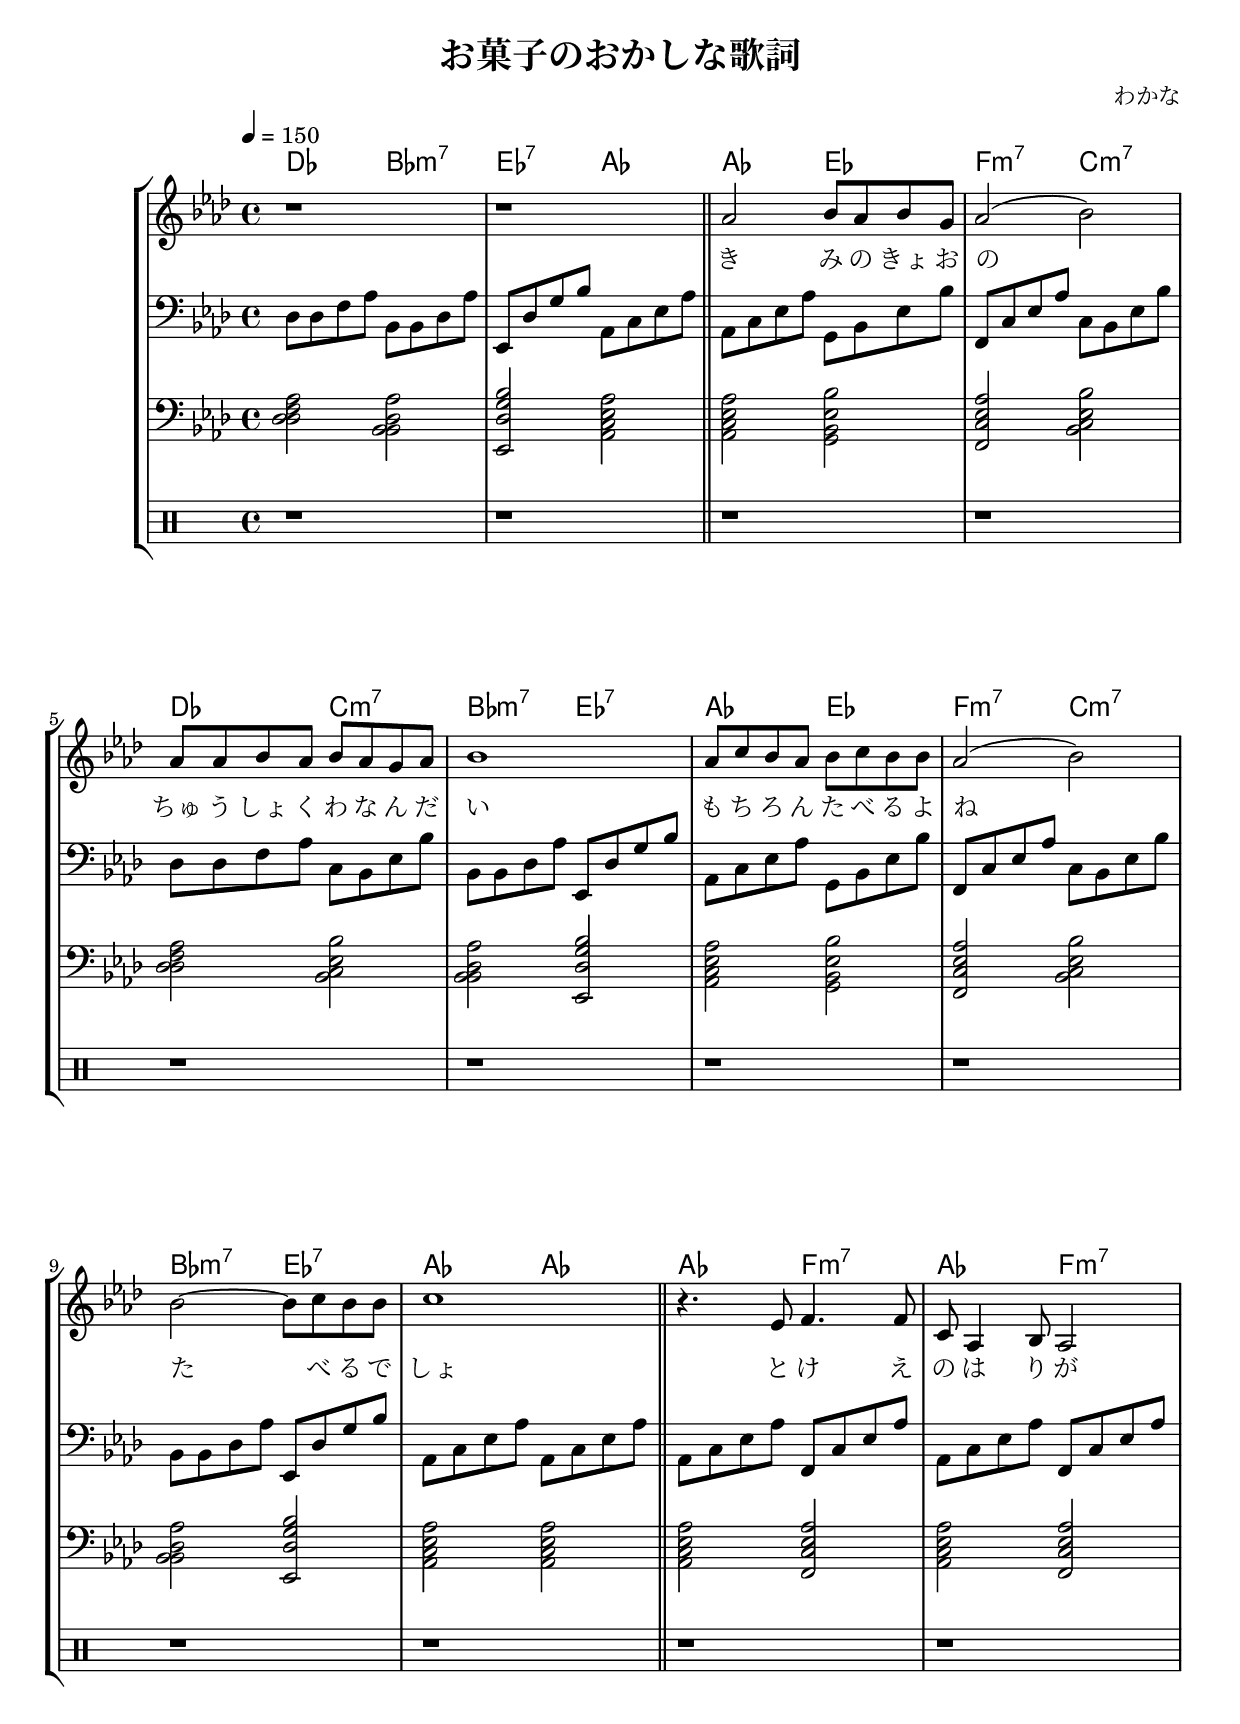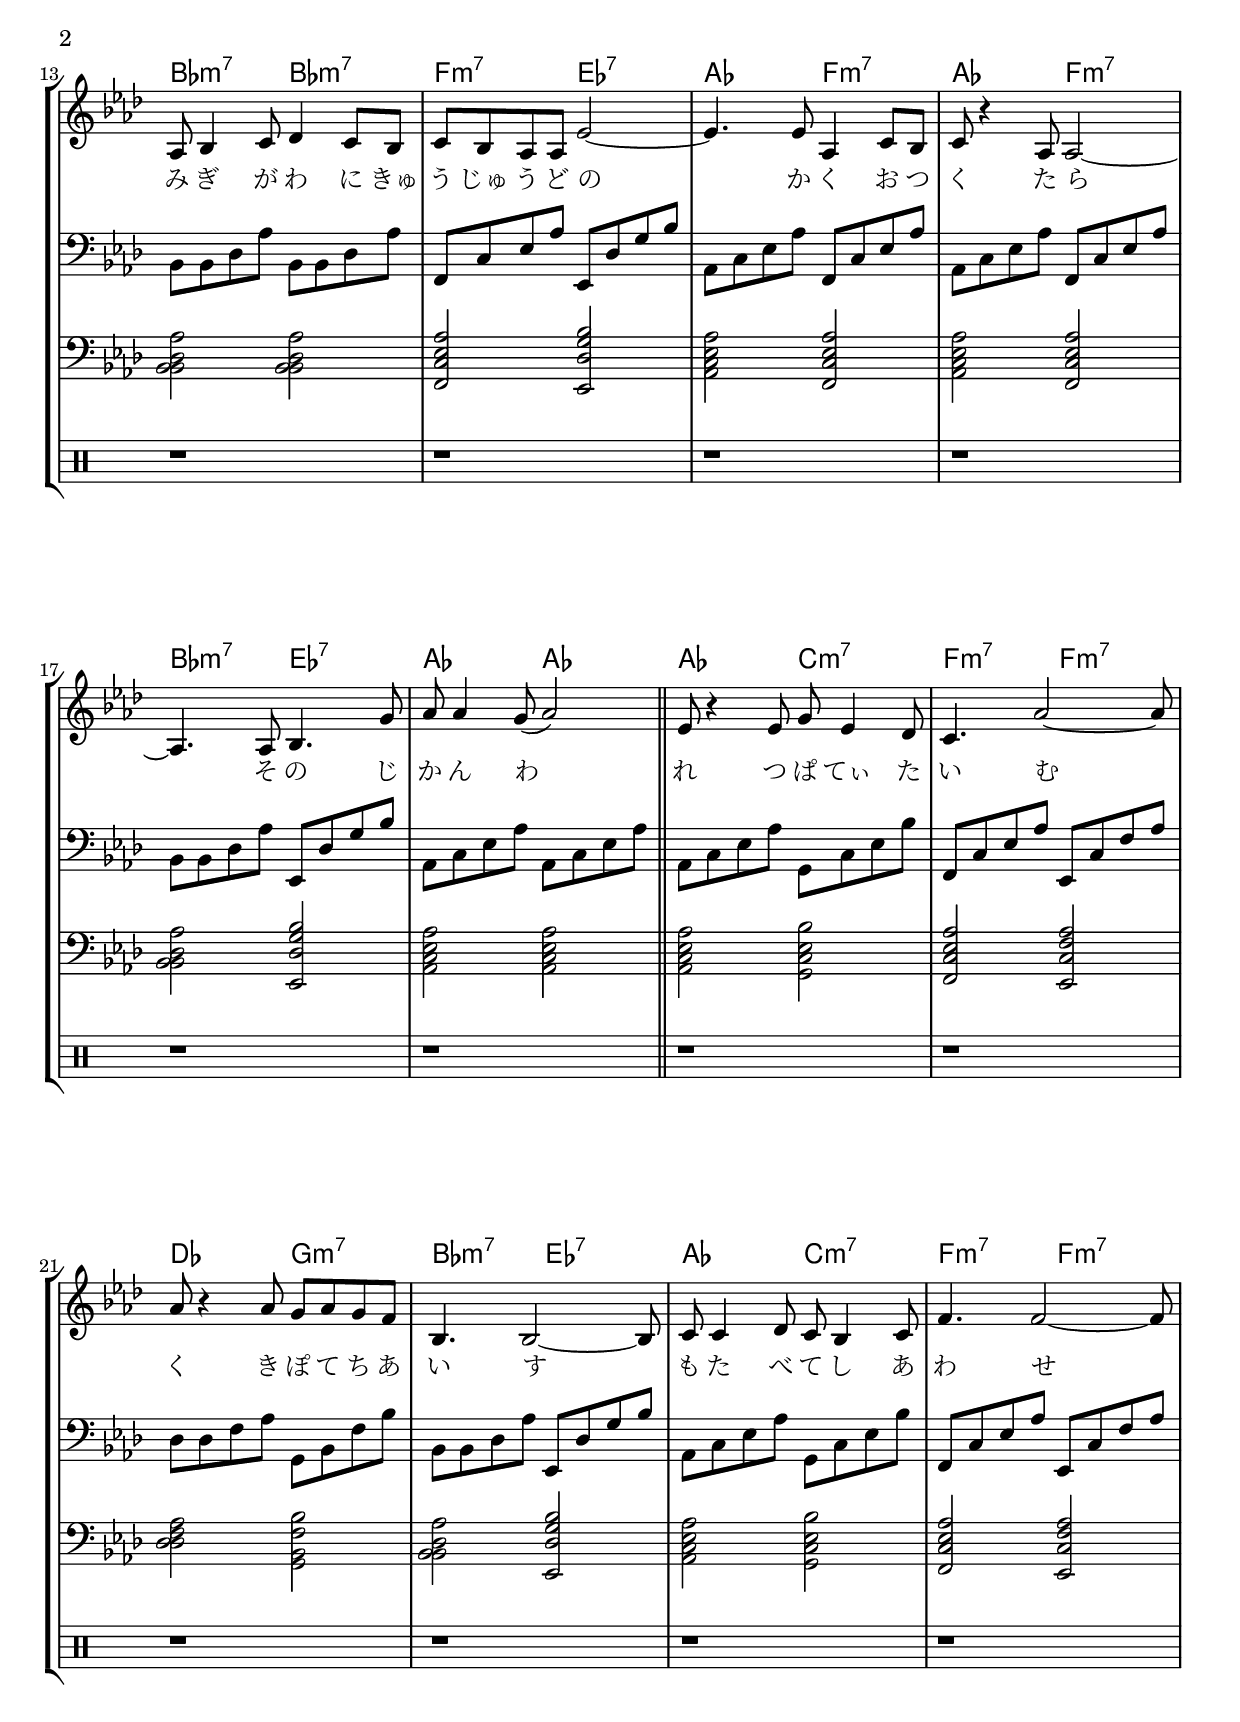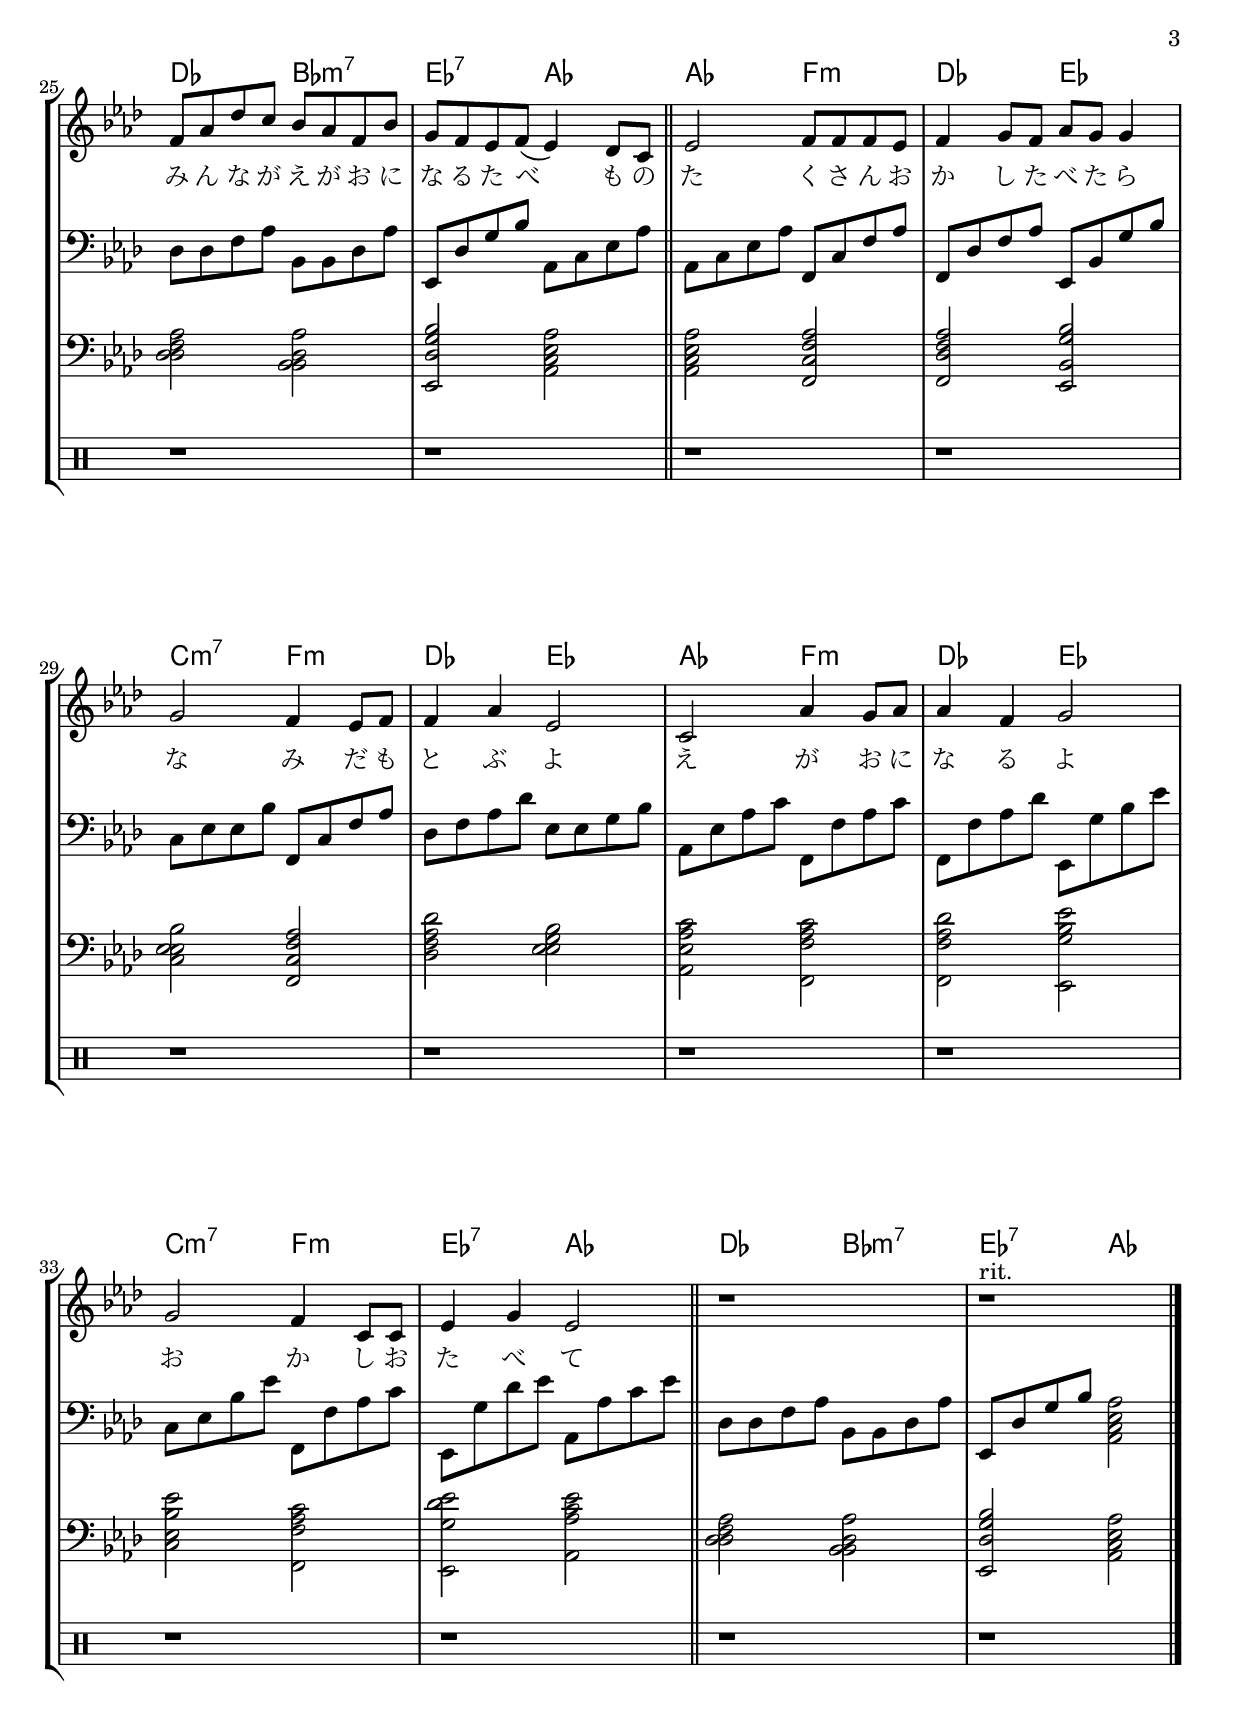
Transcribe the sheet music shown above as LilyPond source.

\version "2.12.1"

\header {
	title = \markup {お菓子のおかしな歌詞}
	composer = \markup \center-column {わかな}
}

harmony = \chordmode {
	des2 bes:min7 es:7 as 

	as es f:min7 c:min7 des c:min7 bes:min7 es:7 as es f:min7 c:min7 bes:min7 es:7 as as 

	as f:min7 as f:min7 bes:min7 bes:min7 f:min7 es:7 as f:min7 as f:min7 bes:min7 es:7 as as 

	as c:min7 f:min7 f:min7 des g:min7 bes:min7 es:7 as c:min7 f:min7 f:min7 des bes:min7 es:7 as 

	as f:m des es c:min7 f:m des es as f:m des es c:min7 f:m es:7 as 

	des bes:min7 es:7 as 
}

melody = {
	\key as \major
	\tempo 4 = 150
	r1 | r1   
	\set Staff.midiInstrument = #"fss0.35"
	 as'2  bes'8  as'8  bes'8  g'8 
	as'2  (bes'2) 
	as'8  as'8  bes'8  as'8  bes'8  as'8  g'8  as'8 
	bes'1 
	as'8  c''8  bes'8  as'8  bes'8  c''8  bes'8  bes'8 
	as'2  (bes'2) 
	bes'2~bes'8  c''8  bes'8  bes'8 
	c''1
	\set Staff.midiInstrument = #"fss0.35"
	r4. es'8  f'4.  f'8 
	c'8  as4  bes8  as2 
	as8  bes4  c'8  des'4  c'8  bes8 
	c'8  bes8  as8  as8  es'2~ 
	es'4.  es'8  as4  c'8  bes8 
	c'8  r4  as8  as2~ 
	as4.  as8  bes4.  g'8 
	as'8  as'4  g'8  (as'2)
	\set Staff.midiInstrument = #"fss0.35"
	 es'8  r4  es'8  g'8  es'4  des'8 
	c'4.  as'2~as'8 
	as'8  r4  as'8  g'8  as'8  g'8  f'8 
	bes4.  bes2~bes8 
	c'8  c'4  des'8  c'8  bes4  c'8 
	f'4.  f'2~f'8 
	f'8  as'8  des''8  c''8  bes'8  as'8  f'8  bes'8 
	g'8  f'8  es'8  f'8  (es'4)  des'8  c'8
	\set Staff.midiInstrument = #"fss0.35"
	 es'2  f'8  f'8  f'8  es'8 
	f'4  g'8  f'8  as'8  g'8  g'4 
	g'2  f'4  es'8  f'8 
	f'4  as'4  es'2 
	c'2  as'4  g'8  as'8 
	as'4  f'4  g'2 
	g'2  f'4  c'8  c'8 
	es'4  g'4  es'2
	r1 | r1^"rit." \bar "|."
}

words = \lyricmode {
	
	き  み  の  きょ  お  の  ちゅ  う  しょ  く  わ  な  ん  だ  い  も  ち  ろ  ん  た  べ  る  よ  ね  た  べ  る  で  しょ  
	と  け  え  の  は  り  が  み  ぎ  が  わ  に  きゅ  う  じゅ  う  ど  の  か  く  お  つ  く  た  ら  そ  の  じ  か  ん  わ  
	れ  つ  ぱ  てぃ  た  い  む  く  き  ぽ  て  ち  あ  い  す  も  た  べ  て  し  あ  わ  せ  み  ん  な  が  え  が  お  に  な  る  た  べ  も  の  
	た  く  さ  ん  お  か  し  た  べ  た  ら  な  み  だ  も  と  ぶ  よ  え  が  お  に  な  る  よ  お  か  し  お  た  べ  て  
	
}

tempochange = {
	\tempo 4 = 150
	r1 | r1 \bar "||"
	\tempo 4 = 150
	r1 | r1 | r1 | r1 | r1 | r1 | r1 | r1 \bar "||"
	\tempo 4 = 150
	r1 | r1 | r1 | r1 | r1 | r1 | r1 | r1 \bar "||"
	\tempo 4 = 150
	r1 | r1 | r1 | r1 | r1 | r1 | r1 | r1 \bar "||"
	\tempo 4 = 150
	r1 | r1 | r1 | r1 | r1 | r1 | r1 | r1 \bar "||"
	\tempo 4 = 150
	r1 | \tempo 4 = 112 r2 \tempo 4 = 100 r2 \bar "|."
}

mainacc = {
	\clef bass
	\set Staff.midiInstrument = #"Acoustic Guitar (steel)"
	\key as \major
	\tempo 4 = 150
	des8 des8 f8 as8
	bes,8 bes,8 des8 as8
	es,8 des8 g8 bes8
	as,8 c8 es8 as8
	\bar "||"

	\set Staff.midiInstrument = #"Acoustic Guitar (steel)"
	as,8 c8 es8 as8
	g,8 bes,8 es8 bes8
	f,8 c8 es8 as8
	c8 bes,8 es8 bes8
	des8 des8 f8 as8
	c8 bes,8 es8 bes8
	bes,8 bes,8 des8 as8
	es,8 des8 g8 bes8
	as,8 c8 es8 as8
	g,8 bes,8 es8 bes8
	f,8 c8 es8 as8
	c8 bes,8 es8 bes8
	bes,8 bes,8 des8 as8
	es,8 des8 g8 bes8
	as,8 c8 es8 as8
	as,8 c8 es8 as8
	\bar "||"

	\set Staff.midiInstrument = #"Acoustic Guitar (steel)"
	as,8 c8 es8 as8
	f,8 c8 es8 as8
	as,8 c8 es8 as8
	f,8 c8 es8 as8
	bes,8 bes,8 des8 as8
	bes,8 bes,8 des8 as8
	f,8 c8 es8 as8
	es,8 des8 g8 bes8
	as,8 c8 es8 as8
	f,8 c8 es8 as8
	as,8 c8 es8 as8
	f,8 c8 es8 as8
	bes,8 bes,8 des8 as8
	es,8 des8 g8 bes8
	as,8 c8 es8 as8
	as,8 c8 es8 as8
	\bar "||"

	\set Staff.midiInstrument = #"Acoustic Guitar (steel)"
	as,8 c8 es8 as8
	g,8 c8 es8 bes8
	f,8 c8 es8 as8
	es,8 c8 f8 as8
	des8 des8 f8 as8
	g,8 bes,8 f8 bes8
	bes,8 bes,8 des8 as8
	es,8 des8 g8 bes8
	as,8 c8 es8 as8
	g,8 c8 es8 bes8
	f,8 c8 es8 as8
	es,8 c8 f8 as8
	des8 des8 f8 as8
	bes,8 bes,8 des8 as8
	es,8 des8 g8 bes8
	as,8 c8 es8 as8
	\bar "||"

	\set Staff.midiInstrument = #"Acoustic Guitar (steel)"
	as,8 c8 es8 as8
	f,8 c8 f8 as8
	f,8 des8 f8 as8
	es,8 bes,8 g8 bes8
	c8 es8 es8 bes8
	f,8 c8 f8 as8
	des8 f8 as8 des'8
	es8 es8 g8 bes8
	as,8 es8 as8 c'8
	f,8 f8 as8 c'8
	f,8 f8 as8 des'8
	es,8 g8 bes8 es'8
	c8 es8 bes8 es'8
	f,8 f8 as8 c'8
	es,8 g8 des'8 es'8
	as,8 as8 c'8 es'8
	\bar "||"

	\set Staff.midiInstrument = #"Acoustic Guitar (steel)"
	des8 des8 f8 as8
	bes,8 bes,8 des8 as8
	es,8 des8 g8 bes8
	<as, c es as>2
	\bar "|."
}

subacc = {
	\clef bass
	\set Staff.midiInstrument = #"Electric Guitar (clean)"
	\key as \major
	\tempo 4 = 150
	<des des f as>2
	<bes, bes, des as>2
	<es, des g bes>2
	<as, c es as>2
	\bar "||"

	\set Staff.midiInstrument = #"Electric Guitar (clean)"
	<as, c es as>2
	<g, bes, es bes>2
	<f, c es as>2
	<c bes, es bes>2
	<des des f as>2
	<c bes, es bes>2
	<bes, bes, des as>2
	<es, des g bes>2
	<as, c es as>2
	<g, bes, es bes>2
	<f, c es as>2
	<c bes, es bes>2
	<bes, bes, des as>2
	<es, des g bes>2
	<as, c es as>2
	<as, c es as>2
	\bar "||"

	\set Staff.midiInstrument = #"Electric Guitar (clean)"
	<as, c es as>2
	<f, c es as>2
	<as, c es as>2
	<f, c es as>2
	<bes, bes, des as>2
	<bes, bes, des as>2
	<f, c es as>2
	<es, des g bes>2
	<as, c es as>2
	<f, c es as>2
	<as, c es as>2
	<f, c es as>2
	<bes, bes, des as>2
	<es, des g bes>2
	<as, c es as>2
	<as, c es as>2
	\bar "||"

	\set Staff.midiInstrument = #"Electric Guitar (clean)"
	<as, c es as>2
	<g, c es bes>2
	<f, c es as>2
	<es, c f as>2
	<des des f as>2
	<g, bes, f bes>2
	<bes, bes, des as>2
	<es, des g bes>2
	<as, c es as>2
	<g, c es bes>2
	<f, c es as>2
	<es, c f as>2
	<des des f as>2
	<bes, bes, des as>2
	<es, des g bes>2
	<as, c es as>2
	\bar "||"

	\set Staff.midiInstrument = #"Electric Guitar (clean)"
	<as, c es as>2
	<f, c f as>2
	<f, des f as>2
	<es, bes, g bes>2
	<c es es bes>2
	<f, c f as>2
	<des f as des'>2
	<es es g bes>2
	<as, es as c'>2
	<f, f as c'>2
	<f, f as des'>2
	<es, g bes es'>2
	<c es bes es'>2
	<f, f as c'>2
	<es, g des' es'>2
	<as, as c' es'>2
	\bar "||"

	\set Staff.midiInstrument = #"Electric Guitar (clean)"
	<des des f as>2
	<bes, bes, des as>2
	<es, des g bes>2
	<as, c es as>2
	\bar "|."
}

percA = {
	\drummode {
	r1 |r1 \bar "||"
	r1 |r1 |r1 |r1 |r1 |r1 |r1 |r1 \bar "||"
	r1 |r1 |r1 |r1 |r1 |r1 |r1 |r1 \bar "||"
	r1 |r1 |r1 |r1 |r1 |r1 |r1 |r1 \bar "||"
	r1 |r1 |r1 |r1 |r1 |r1 |r1 |r1 \bar "||"
	r1 |r1 \bar "|."
	}
}

percB = {
	\drummode {
	r1 |r1 \bar "||"
	r1 |r1 |r1 |r1 |r1 |r1 |r1 |r1 \bar "||"
	r1 |r1 |r1 |r1 |r1 |r1 |r1 |r1 \bar "||"
	r1 |r1 |r1 |r1 |r1 |r1 |r1 |r1 \bar "||"
	r1 |r1 |r1 |r1 |r1 |r1 |r1 |r1 \bar "||"
	r1 |r1 \bar "|."
	}
}

percC = {
	\drummode {
	r1 |r1 \bar "||"
	r1 |r1 |r1 |r1 |r1 |r1 |r1 |r1 \bar "||"
	r1 |r1 |r1 |r1 |r1 |r1 |r1 |r1 \bar "||"
	r1 |r1 |r1 |r1 |r1 |r1 |r1 |r1 \bar "||"
	r1 |r1 |r1 |r1 |r1 |r1 |r1 |r1 \bar "||"
	r1 |r1 \bar "|."
	}
}

percD = {
	\drummode {
	r1 |r1 \bar "||"
	r1 |r1 |r1 |r1 |r1 |r1 |r1 |r1 \bar "||"
	r1 |r1 |r1 |r1 |r1 |r1 |r1 |r1 \bar "||"
	r1 |r1 |r1 |r1 |r1 |r1 |r1 |r1 \bar "||"
	r1 |r1 |r1 |r1 |r1 |r1 |r1 |r1 \bar "||"
	r1 |r1 \bar "|."
	}
}

percE = {
	\drummode {
	r1 |r1 \bar "||"
	r1 |r1 |r1 |r1 |r1 |r1 |r1 |r1 \bar "||"
	r1 |r1 |r1 |r1 |r1 |r1 |r1 |r1 \bar "||"
	r1 |r1 |r1 |r1 |r1 |r1 |r1 |r1 \bar "||"
	r1 |r1 |r1 |r1 |r1 |r1 |r1 |r1 \bar "||"
	r1 |r1 \bar "|."
	}
}

\score {
	<<
		\new StaffGroup <<
			\new ChordNames {\harmony}
			\new Voice = "melody" {\melody}
			\new Lyrics \lyricsto "melody" \words
			\new Staff = "mainacc" {\mainacc}
			\new Staff = "subacc" {\subacc}
			\new DrumStaff <<
				\new DrumVoice {\percA}
				\new DrumVoice {\percB}
				\new DrumVoice {\percC}
				\new DrumVoice {\percD}
				\new DrumVoice {\percE}
			>>
		>>
	>>
	\layout { }
}
